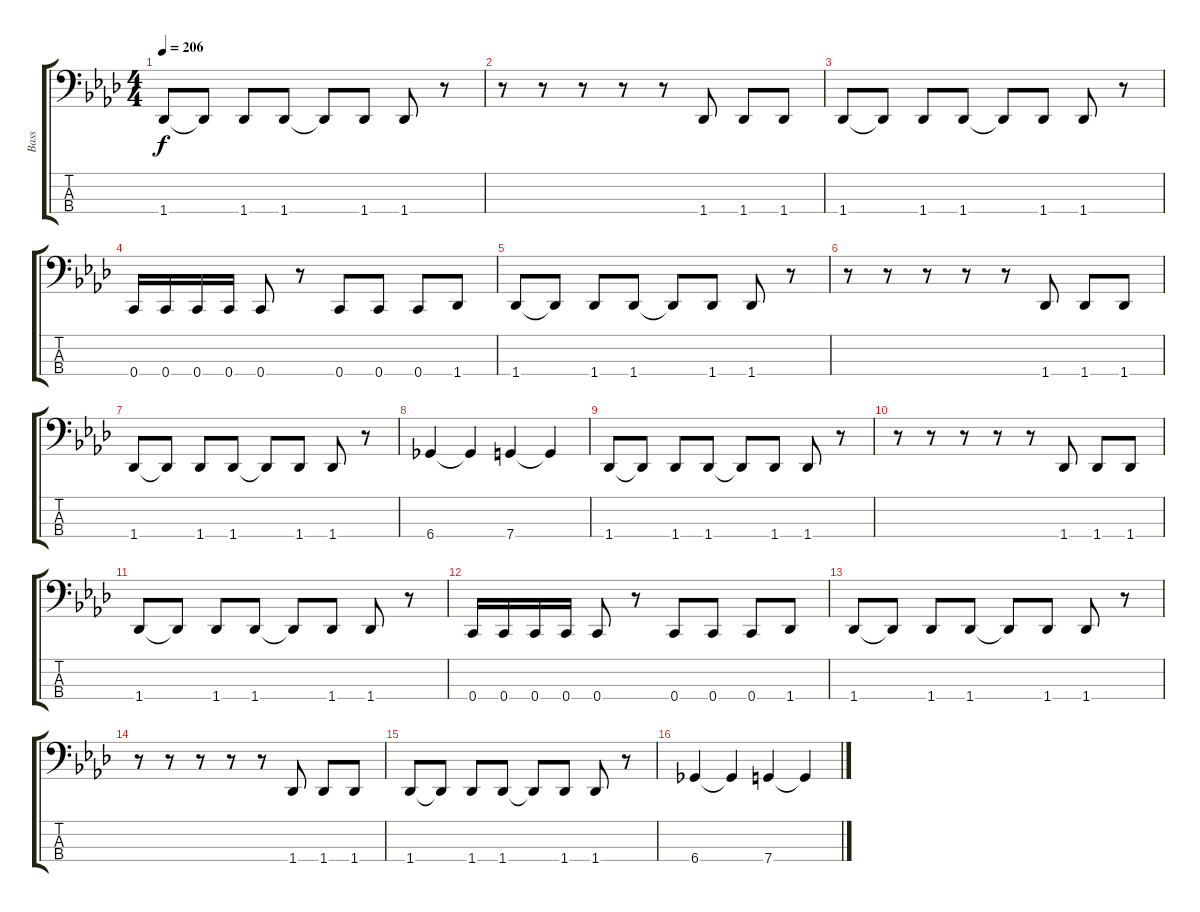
\track ("Bass" "Bass") {instrument electricbassfinger}
\staff {score tabs}
\tuning (F2 C2 G1 C1) {hide}
\ts (4 4)
\tempo 206
\clef f4
\ks fminor
1.4.8{dy f} 1.4{t}.8 1.4.8 1.4.8 1.4{t}.8 1.4.8 1.4.8 r.8 |
r.8 r.8 r.8 r.8 r.8 1.4.8 1.4.8 1.4.8 |
1.4.8 1.4{t}.8 1.4.8 1.4.8 1.4{t}.8 1.4.8 1.4.8 r.8 |
0.4.16 0.4.16 0.4.16 0.4.16 0.4.8 r.8 0.4.8 0.4.8 0.4.8 1.4.8 |
1.4.8 1.4{t}.8 1.4.8 1.4.8 1.4{t}.8 1.4.8 1.4.8 r.8 |
r.8 r.8 r.8 r.8 r.8 1.4.8 1.4.8 1.4.8 |
1.4.8 1.4{t}.8 1.4.8 1.4.8 1.4{t}.8 1.4.8 1.4.8 r.8 |
6.4.4 6.4{t}.4 7.4.4 7.4{t}.4 |
1.4.8 1.4{t}.8 1.4.8 1.4.8 1.4{t}.8 1.4.8 1.4.8 r.8 |
r.8 r.8 r.8 r.8 r.8 1.4.8 1.4.8 1.4.8 |
1.4.8 1.4{t}.8 1.4.8 1.4.8 1.4{t}.8 1.4.8 1.4.8 r.8 |
0.4.16 0.4.16 0.4.16 0.4.16 0.4.8 r.8 0.4.8 0.4.8 0.4.8 1.4.8 |
1.4.8 1.4{t}.8 1.4.8 1.4.8 1.4{t}.8 1.4.8 1.4.8 r.8 |
r.8 r.8 r.8 r.8 r.8 1.4.8 1.4.8 1.4.8 |
1.4.8 1.4{t}.8 1.4.8 1.4.8 1.4{t}.8 1.4.8 1.4.8 r.8 |
6.4.4 6.4{t}.4 7.4.4 7.4{t}.4
